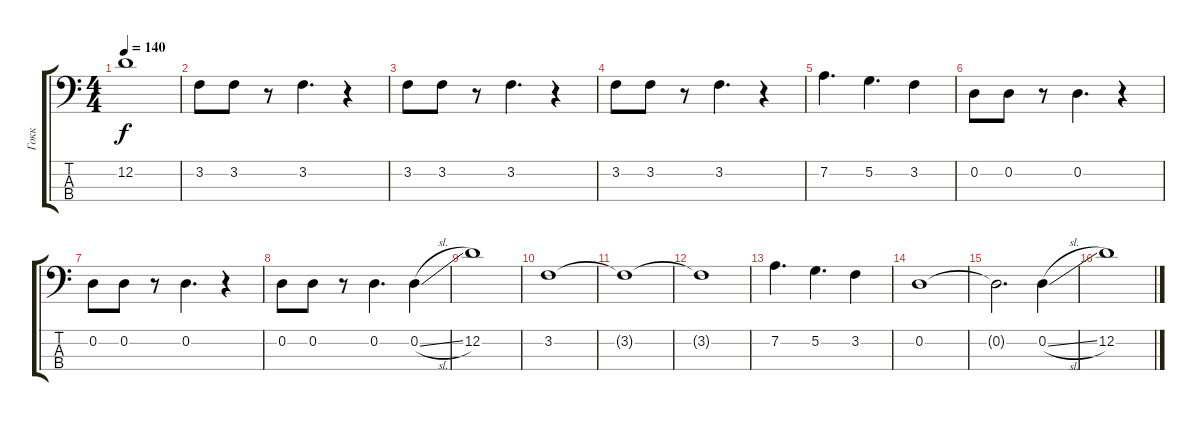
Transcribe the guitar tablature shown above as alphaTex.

\track ("Гокк" "Гокк") {instrument electricbasspick}
\staff {score tabs}
\tuning (G2 D2 A1 D1) {hide}
\ts (4 4)
\tempo 140
\clef f4
\ks c
12.2.1{dy f} |
3.2.8 3.2.8 r.8 3.2.4{d} r.4 |
3.2.8 3.2.8 r.8 3.2.4{d} r.4 |
3.2.8 3.2.8 r.8 3.2.4{d} r.4 |
7.2.4{d} 5.2.4{d} 3.2.4 |
0.2.8 0.2.8 r.8 0.2.4{d} r.4 |
0.2.8 0.2.8 r.8 0.2.4{d} r.4 |
0.2.8 0.2.8 r.8 0.2.4{d} 0.2{sl}.4 |
12.2.1 |
3.2.1 |
3.2{t}.1 |
3.2{t}.1 |
7.2.4{d} 5.2.4{d} 3.2.4 |
0.2.1 |
0.2{t}.2{d} 0.2{sl}.4 |
12.2.1
